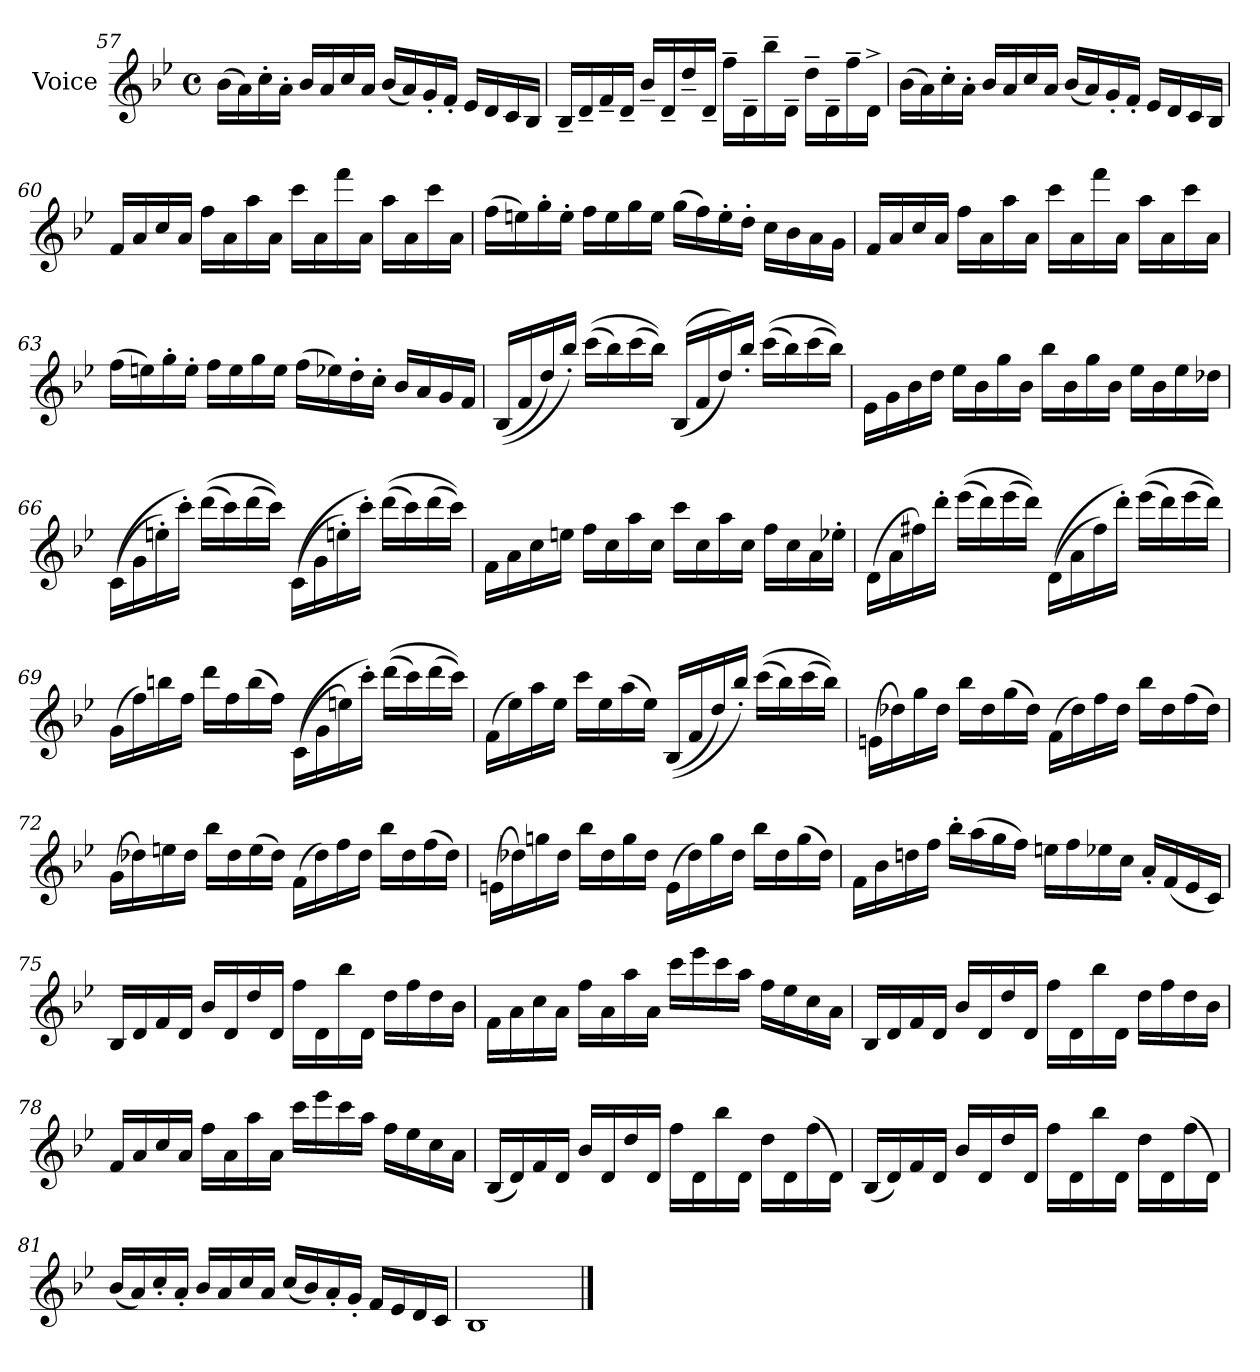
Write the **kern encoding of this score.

**kern
*part1
*staff1
*I"Voice
*I'V
!!LO:LB:g=z
*clefG2
*k[b-e-]
*M4/4
*met(c)
=57
(<16b-\LL
16a\)
16cc'\
16a'\JJ
16b-/LL
16a/
16cc/
16a/JJ
(<16b-/LL
16a/)
16g'/
16f'/JJ
16e-/LL
16d/
16c/
16B-/JJ
=58
16B-~/LL
16d~/
16f~/
16d~/JJ
16b-~/LL
16d~/
16dd~/
16d~/JJ
16ff~\LL
16d~\
16bb-~\
16d~\JJ
16dd~\LL
16d~\
16ff~\
16d^\JJ
=59
(<16b-\LL
16a\)
16cc'\
16a'\JJ
16b-/LL
16a/
16cc/
16a/JJ
(<16b-/LL
16a/)
16g'/
16f'/JJ
16e-/LL
16d/
16c/
16B-/JJ
!!LO:LB:g=z
=60
16f/LL
16a/
16cc/
16a/JJ
16ff\LL
16a\
16aa\
16a\JJ
16ccc\LL
16a\
16fff\
16a\JJ
16aa\LL
16a\
16ccc\
16a\JJ
=61
(>16ff\LL
16een\)
16gg'\
16ee'\JJ
16ff\LL
16ee\
16gg\
16ee\JJ
(>16gg\LL
16ff\)
16ee'\
16dd'\JJ
16cc\LL
16b-\
16a\
16g\JJ
=62
16f/LL
16a/
16cc/
16a/JJ
16ff\LL
16a\
16aa\
16a\JJ
16ccc\LL
16a\
16fff\
16a\JJ
16aa\LL
16a\
16ccc\
16a\JJ
!!LO:LB:g=z
=63
(>16ff\LL
16een\)
16gg'\
16ee'\JJ
16ff\LL
16ee\
16gg\
16ee\JJ
(>16ff\LL
16ee-X\)
16dd'\
16cc'\JJ
16b-/LL
16a/
16g/
16f/JJ
=64
(<(<16B-/LL
16f/
16dd/)
16bb-'/JJ)
(>(>16ccc\LL
16bb-\)
(>16ccc\
16bb-\JJ))
(<(<16B-/LL
16f/
16dd/))
16bb-'/JJ
(>(>16ccc\LL
16bb-\)
(>16ccc\
16bb-\JJ))
=65
16e-\LL
16g\
16b-\
16dd\JJ
16ee-\LL
16b-\
16gg\
16b-\JJ
16bb-\LL
16b-\
16gg\
16b-\JJ
16ee-\LL
16b-\
16ee-\
16dd-X\JJ
!!LO:LB:g=z
=66
(>(>16c\LL
16g\
16een'\)
16ccc'\JJ)
(>(>16ddd\LL
16ccc\)
(>16ddd\
16ccc\JJ))
(>(>16c\LL
16g\
16een'\)
16ccc'\JJ)
(>(>16ddd\LL
16ccc\)
(>16ddd\
16ccc\JJ))
=67
16f\LL
16a\
16cc\
16een\JJ
16ff\LL
16cc\
16aa\
16cc\JJ
16ccc\LL
16cc\
16aa\
16cc\JJ
16ff\LL
16cc\
16a\
16ee-X'\JJ
!!LO:LB:g=z
=68
(>16d\LL
16a\
16ff#X\)
16ddd'\JJ
(>(>16eee-\LL
16ddd\)
(>16eee-\
16ddd\JJ))
(>(>16d\LL
16a\
16ff#\)
16ddd'\JJ)
(>(>16eee-\LL
16ddd\)
(>16eee-\
16ddd\JJ))
=69
(>16g\LL
16ff\)
16bbn\
16ff\JJ
16ddd\LL
16ff\
(>16bb\
16ff\JJ)
(>(>16c\LL
16g\
16een\)
16ccc'\JJ)
(>(>16ddd\LL
16ccc\)
(>16ddd\
16ccc\JJ))
!!LO:LB:g=z
=70
(>16f\LL
16ee-\)
16aa\
16ee-\JJ
16ccc\LL
16ee-\
(>16aa\
16ee-\JJ)
(<(<16B-/LL
16f/
16dd/)
16bb-'/JJ)
(>(>16ccc\LL
16bb-\)
(>16ccc\
16bb-\JJ))
=71
(>16en\LL
16dd-X\)
16gg\
16dd-\JJ
16bb-\LL
16dd-\
(>16gg\
16dd-\JJ)
(>16f\LL
16dd-\)
16ff\
16dd-\JJ
16bb-\LL
16dd-\
(>16ff\
16dd-\JJ)
=72
(>16g\LL
16dd-X\)
16een\
16dd-\JJ
16bb-\LL
16dd-\
(>16ee\
16dd-\JJ)
(>16f\LL
16dd-\)
16ff\
16dd-\JJ
16bb-\LL
16dd-\
(>16ff\
16dd-\JJ)
!!LO:LB:g=z
=73
(>16en\LL
16dd-X\)
16ggn\
16dd-\JJ
16bb-\LL
16dd-\
16gg\
16dd-\JJ
(>16e\LL
16dd-\)
16gg\
16dd-\JJ
16bb-\LL
16dd-\
(>16gg\
16dd-\JJ)
=74
16f\LL
16b-\
16ddn\
16ff\JJ
16bb-'\LL
(>16aa\
16gg\
16ff\JJ)
16een\LL
16ff\
16ee-X\
16cc\JJ
16a'/LL
(<16f/
16e-/
16c/JJ)
=75
16B-/LL
16d/
16f/
16d/JJ
16b-/LL
16d/
16dd/
16d/JJ
16ff\LL
16d\
16bb-\
16d\JJ
16dd\LL
16ff\
16dd\
16b-\JJ
!!LO:LB:g=z
=76
16f\LL
16a\
16cc\
16a\JJ
16ff\LL
16a\
16aa\
16a\JJ
16ccc\LL
16eee-\
16ccc\
16aa\JJ
16ff\LL
16ee-\
16cc\
16a\JJ
=77
16B-/LL
16d/
16f/
16d/JJ
16b-/LL
16d/
16dd/
16d/JJ
16ff\LL
16d\
16bb-\
16d\JJ
16dd\LL
16ff\
16dd\
16b-\JJ
=78
16f/LL
16a/
16cc/
16a/JJ
16ff\LL
16a\
16aa\
16a\JJ
16ccc\LL
16eee-\
16ccc\
16aa\JJ
16ff\LL
16ee-\
16cc\
16a\JJ
!!LO:LB:g=z
=79
(<16B-/LL
16d/)
16f/
16d/JJ
16b-/LL
16d/
16dd/
16d/JJ
16ff\LL
16d\
16bb-\
16d\JJ
16dd\LL
16d\
(>16ff\
16d\JJ)
=80
(<16B-/LL
16d/)
16f/
16d/JJ
16b-/LL
16d/
16dd/
16d/JJ
16ff\LL
16d\
16bb-\
16d\JJ
16dd\LL
16d\
(>16ff\
16d\JJ)
=81
(<16b-/LL
16a/)
16cc'/
16a'/JJ
16b-/LL
16a/
16cc/
16a/JJ
(<16cc/LL
16b-/)
16a'/
16g'/JJ
16f/LL
16e-/
16d/
16c/JJ
=82
1B-
==
*-
